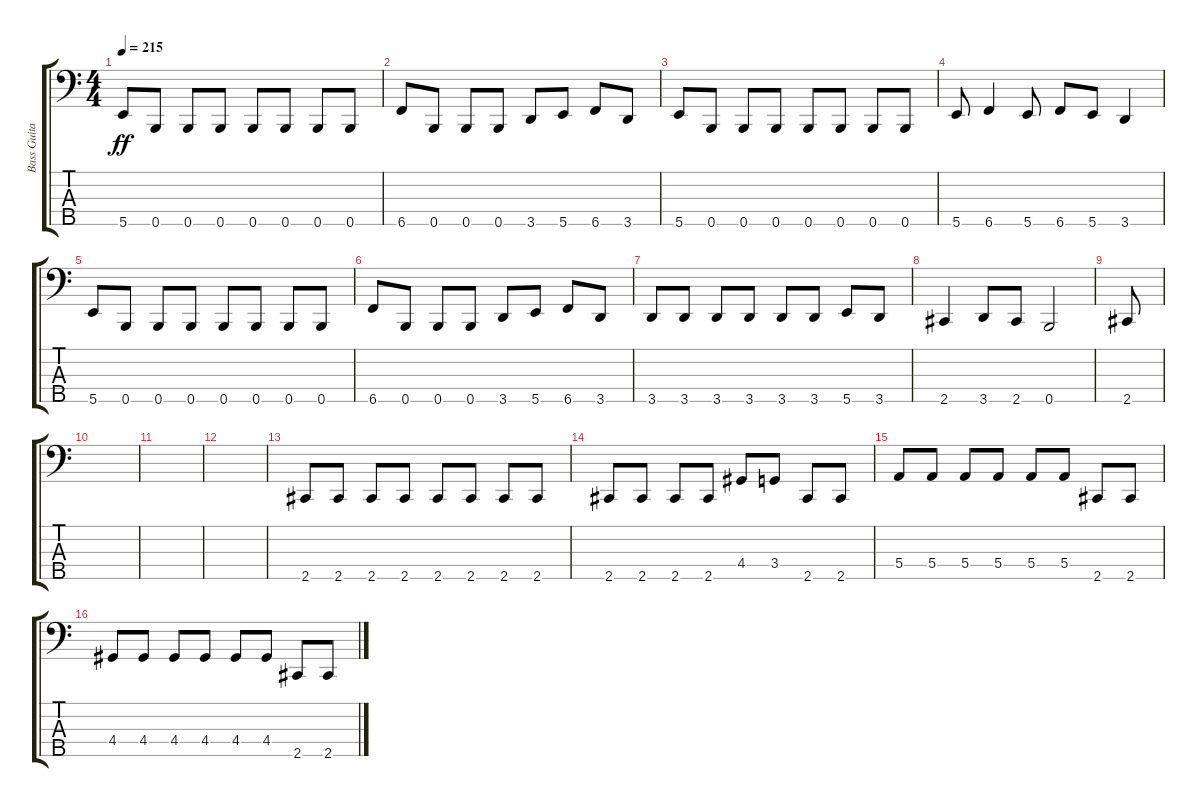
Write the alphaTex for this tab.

\track ("Bass Guitar" "Bass Guita") {instrument electricbassfinger}
\staff {score tabs}
\tuning (G2 D2 A1 E1 B0) {hide}
\ts (4 4)
\tempo 215
\clef f4
\ks c
5.5.8{dy ff} 0.5.8 0.5.8 0.5.8 0.5.8 0.5.8 0.5.8 0.5.8 |
6.5.8 0.5.8 0.5.8 0.5.8 3.5.8 5.5.8 6.5.8 3.5.8 |
5.5.8 0.5.8 0.5.8 0.5.8 0.5.8 0.5.8 0.5.8 0.5.8 |
5.5.8 6.5.4 5.5.8 6.5.8 5.5.8 3.5.4 |
5.5.8 0.5.8 0.5.8 0.5.8 0.5.8 0.5.8 0.5.8 0.5.8 |
6.5.8 0.5.8 0.5.8 0.5.8 3.5.8 5.5.8 6.5.8 3.5.8 |
3.5.8 3.5.8 3.5.8 3.5.8 3.5.8 3.5.8 5.5.8 3.5.8 |
2.5.4 3.5.8 2.5.8 0.5.2 |
2.5.8 |
|
|
|
2.5.8 2.5.8 2.5.8 2.5.8 2.5.8 2.5.8 2.5.8 2.5.8 |
2.5.8 2.5.8 2.5.8 2.5.8 4.4.8 3.4.8 2.5.8 2.5.8 |
5.4.8 5.4.8 5.4.8 5.4.8 5.4.8 5.4.8 2.5.8 2.5.8 |
4.4.8 4.4.8 4.4.8 4.4.8 4.4.8 4.4.8 2.5.8 2.5.8
